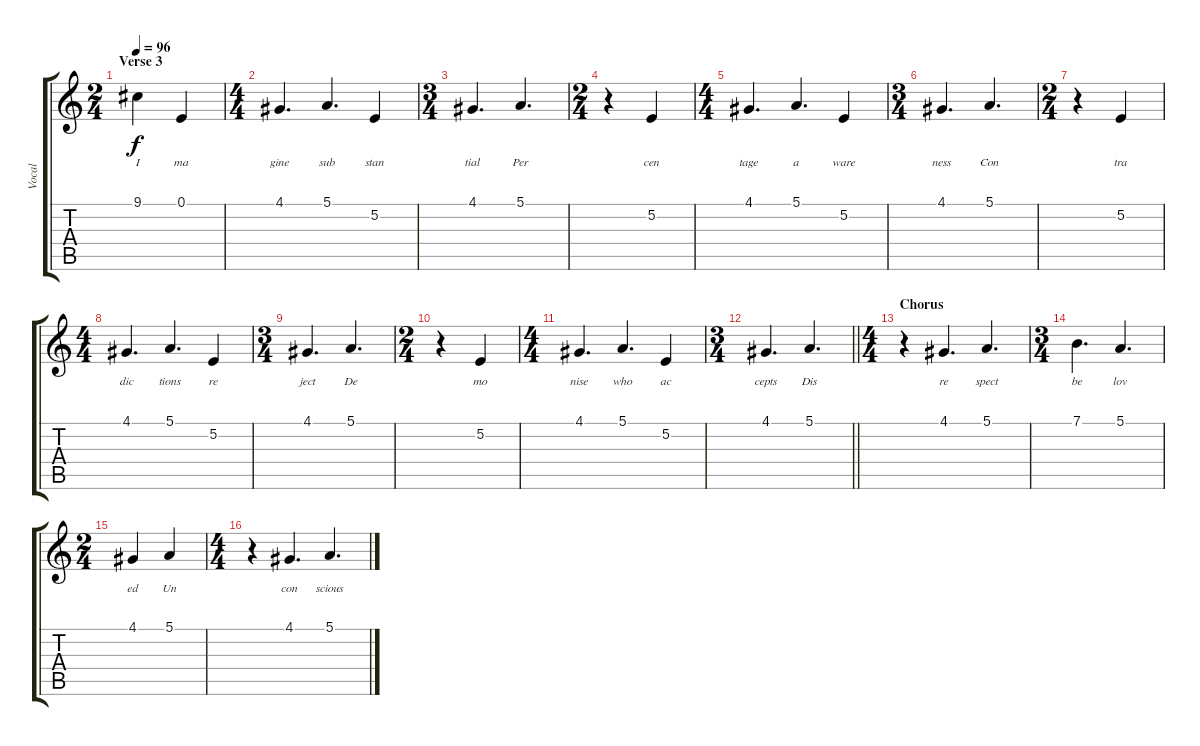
\track ("Vocal" "Vocal") {instrument acousticgrandpiano}
\staff {score tabs}
\tuning (E4 B3 G3 D3 A2 E2) {hide}
\ts (2 4)
\section ("" "Verse 3")
\tempo 96
\clef g2
\ks c
9.1{t}.4{lyrics (0 "I") lyrics (1 "") lyrics (2 "") lyrics (3 "") lyrics (4 "") dy f} 0.1.4{lyrics (0 "ma") lyrics (1 "") lyrics (2 "") lyrics (3 "") lyrics (4 "")} |
\ts (4 4)
4.1.4{d lyrics (0 "gine") lyrics (1 "") lyrics (2 "") lyrics (3 "") lyrics (4 "")} 5.1.4{d lyrics (0 "sub") lyrics (1 "") lyrics (2 "") lyrics (3 "") lyrics (4 "")} 5.2.4{lyrics (0 "stan") lyrics (1 "") lyrics (2 "") lyrics (3 "") lyrics (4 "")} |
\ts (3 4)
4.1.4{d lyrics (0 "tial") lyrics (1 "") lyrics (2 "") lyrics (3 "") lyrics (4 "")} 5.1.4{d lyrics (0 "Per") lyrics (1 "") lyrics (2 "") lyrics (3 "") lyrics (4 "")} |
\ts (2 4)
r.4 5.2.4{lyrics (0 "cen") lyrics (1 "") lyrics (2 "") lyrics (3 "") lyrics (4 "")} |
\ts (4 4)
4.1.4{d lyrics (0 "tage") lyrics (1 "") lyrics (2 "") lyrics (3 "") lyrics (4 "")} 5.1.4{d lyrics (0 "a") lyrics (1 "") lyrics (2 "") lyrics (3 "") lyrics (4 "")} 5.2.4{lyrics (0 "ware") lyrics (1 "") lyrics (2 "") lyrics (3 "") lyrics (4 "")} |
\ts (3 4)
4.1.4{d lyrics (0 "ness") lyrics (1 "") lyrics (2 "") lyrics (3 "") lyrics (4 "")} 5.1.4{d lyrics (0 "Con") lyrics (1 "") lyrics (2 "") lyrics (3 "") lyrics (4 "")} |
\ts (2 4)
r.4 5.2.4{lyrics (0 "tra") lyrics (1 "") lyrics (2 "") lyrics (3 "") lyrics (4 "")} |
\ts (4 4)
4.1.4{d lyrics (0 "dic") lyrics (1 "") lyrics (2 "") lyrics (3 "") lyrics (4 "")} 5.1.4{d lyrics (0 "tions") lyrics (1 "") lyrics (2 "") lyrics (3 "") lyrics (4 "")} 5.2.4{lyrics (0 "re") lyrics (1 "") lyrics (2 "") lyrics (3 "") lyrics (4 "")} |
\ts (3 4)
4.1.4{d lyrics (0 "ject") lyrics (1 "") lyrics (2 "") lyrics (3 "") lyrics (4 "")} 5.1.4{d lyrics (0 "De") lyrics (1 "") lyrics (2 "") lyrics (3 "") lyrics (4 "")} |
\ts (2 4)
r.4 5.2.4{lyrics (0 "mo") lyrics (1 "") lyrics (2 "") lyrics (3 "") lyrics (4 "")} |
\ts (4 4)
4.1.4{d lyrics (0 "nise") lyrics (1 "") lyrics (2 "") lyrics (3 "") lyrics (4 "")} 5.1.4{d lyrics (0 "who") lyrics (1 "") lyrics (2 "") lyrics (3 "") lyrics (4 "")} 5.2.4{lyrics (0 "ac") lyrics (1 "") lyrics (2 "") lyrics (3 "") lyrics (4 "")} |
\ts (3 4)
\barLineRight lightlight
4.1.4{d lyrics (0 "cepts") lyrics (1 "") lyrics (2 "") lyrics (3 "") lyrics (4 "")} 5.1.4{d lyrics (0 "Dis") lyrics (1 "") lyrics (2 "") lyrics (3 "") lyrics (4 "")} |
\ts (4 4)
\section ("" "Chorus")
r.4 4.1.4{d lyrics (0 "re") lyrics (1 "") lyrics (2 "") lyrics (3 "") lyrics (4 "")} 5.1.4{d lyrics (0 "spect") lyrics (1 "") lyrics (2 "") lyrics (3 "") lyrics (4 "")} |
\ts (3 4)
7.1.4{d lyrics (0 "be") lyrics (1 "") lyrics (2 "") lyrics (3 "") lyrics (4 "")} 5.1.4{d lyrics (0 "lov") lyrics (1 "") lyrics (2 "") lyrics (3 "") lyrics (4 "")} |
\ts (2 4)
4.1.4{lyrics (0 "ed") lyrics (1 "") lyrics (2 "") lyrics (3 "") lyrics (4 "")} 5.1.4{lyrics (0 "Un") lyrics (1 "") lyrics (2 "") lyrics (3 "") lyrics (4 "")} |
\ts (4 4)
r.4 4.1.4{d lyrics (0 "con") lyrics (1 "") lyrics (2 "") lyrics (3 "") lyrics (4 "")} 5.1.4{d lyrics (0 "scious") lyrics (1 "") lyrics (2 "") lyrics (3 "") lyrics (4 "")}
